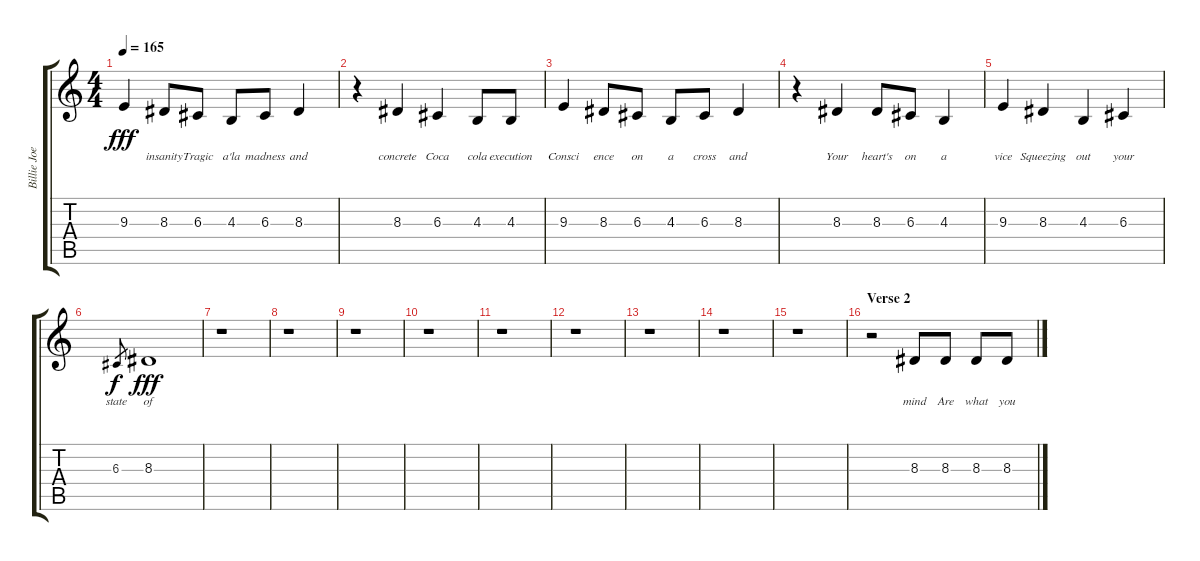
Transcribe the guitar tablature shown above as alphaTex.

\track ("Billie Joe (Vocals)" "Billie Joe") {instrument lead2sawtooth}
\staff {score tabs}
\tuning (E4 B3 G3 D3 A2 E2) {hide}
\ts (4 4)
\tempo 165
\clef g2
\ks c
9.3.4{lyrics (0 "") lyrics (1 "") lyrics (2 "") lyrics (3 "") lyrics (4 "") dy fff} 8.3.8{lyrics (0 "insanity") lyrics (1 "") lyrics (2 "") lyrics (3 "") lyrics (4 "")} 6.3.8{lyrics (0 "Tragic") lyrics (1 "") lyrics (2 "") lyrics (3 "") lyrics (4 "")} 4.3.8{lyrics (0 "a'la") lyrics (1 "") lyrics (2 "") lyrics (3 "") lyrics (4 "")} 6.3.8{lyrics (0 "madness") lyrics (1 "") lyrics (2 "") lyrics (3 "") lyrics (4 "")} 8.3.4{lyrics (0 "and") lyrics (1 "") lyrics (2 "") lyrics (3 "") lyrics (4 "")} |
r.4 8.3.4{lyrics (0 "concrete") lyrics (1 "") lyrics (2 "") lyrics (3 "") lyrics (4 "")} 6.3.4{lyrics (0 "Coca") lyrics (1 "") lyrics (2 "") lyrics (3 "") lyrics (4 "")} 4.3.8{lyrics (0 "cola") lyrics (1 "") lyrics (2 "") lyrics (3 "") lyrics (4 "")} 4.3.8{lyrics (0 "execution") lyrics (1 "") lyrics (2 "") lyrics (3 "") lyrics (4 "")} |
9.3.4{lyrics (0 "Consci") lyrics (1 "") lyrics (2 "") lyrics (3 "") lyrics (4 "")} 8.3.8{lyrics (0 "ence") lyrics (1 "") lyrics (2 "") lyrics (3 "") lyrics (4 "")} 6.3.8{lyrics (0 "on") lyrics (1 "") lyrics (2 "") lyrics (3 "") lyrics (4 "")} 4.3.8{lyrics (0 "a") lyrics (1 "") lyrics (2 "") lyrics (3 "") lyrics (4 "")} 6.3.8{lyrics (0 "cross") lyrics (1 "") lyrics (2 "") lyrics (3 "") lyrics (4 "")} 8.3.4{lyrics (0 "and") lyrics (1 "") lyrics (2 "") lyrics (3 "") lyrics (4 "")} |
r.4 8.3.4{lyrics (0 "Your") lyrics (1 "") lyrics (2 "") lyrics (3 "") lyrics (4 "")} 8.3.8{lyrics (0 "heart's") lyrics (1 "") lyrics (2 "") lyrics (3 "") lyrics (4 "")} 6.3.8{lyrics (0 "on") lyrics (1 "") lyrics (2 "") lyrics (3 "") lyrics (4 "")} 4.3.4{lyrics (0 "a") lyrics (1 "") lyrics (2 "") lyrics (3 "") lyrics (4 "")} |
9.3.4{lyrics (0 "vice") lyrics (1 "") lyrics (2 "") lyrics (3 "") lyrics (4 "")} 8.3.4{lyrics (0 "Squeezing") lyrics (1 "") lyrics (2 "") lyrics (3 "") lyrics (4 "")} 4.3.4{lyrics (0 "out") lyrics (1 "") lyrics (2 "") lyrics (3 "") lyrics (4 "")} 6.3.4{lyrics (0 "your") lyrics (1 "") lyrics (2 "") lyrics (3 "") lyrics (4 "")} |
6.3.8{lyrics (0 "state") lyrics (1 "") lyrics (2 "") lyrics (3 "") lyrics (4 "") gr dy f} 8.3.1{lyrics (0 "of") lyrics (1 "") lyrics (2 "") lyrics (3 "") lyrics (4 "") dy fff} |
r.1 |
r.1 |
r.1 |
r.1 |
r.1 |
r.1 |
r.1 |
r.1 |
r.1 |
\section ("" "Verse 2")
r.2 8.3.8{lyrics (0 "mind") lyrics (1 "") lyrics (2 "") lyrics (3 "") lyrics (4 "")} 8.3.8{lyrics (0 "Are") lyrics (1 "") lyrics (2 "") lyrics (3 "") lyrics (4 "")} 8.3.8{lyrics (0 "what") lyrics (1 "") lyrics (2 "") lyrics (3 "") lyrics (4 "")} 8.3.8{lyrics (0 "you") lyrics (1 "") lyrics (2 "") lyrics (3 "") lyrics (4 "")}
